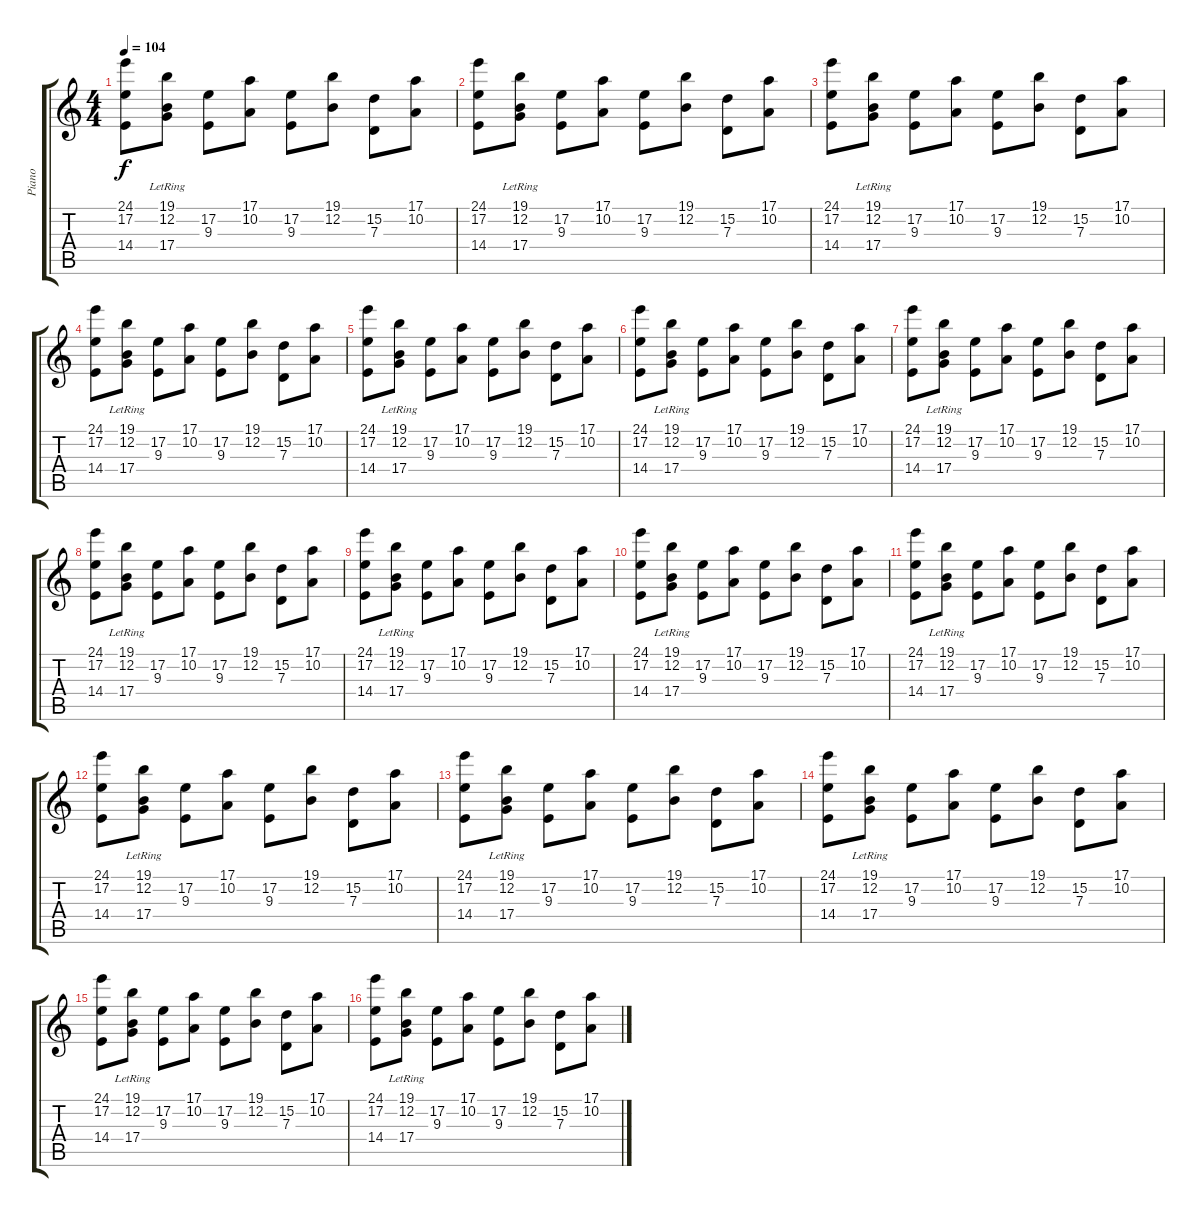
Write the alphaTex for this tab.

\track ("Piano" "Piano") {instrument brightacousticpiano}
\staff {score tabs}
\tuning (E4 B3 G3 D3 A2 E2) {hide}
\ts (4 4)
\tempo 104
\clef g2
\ks c
(24.1 17.2 14.4).8{dy f} (19.1 12.2 17.4{lr}).8 (17.2 9.3).8 (17.1 10.2).8 (17.2 9.3).8 (19.1 12.2).8 (15.2 7.3).8 (17.1 10.2).8 |
(24.1 17.2 14.4).8 (19.1 12.2 17.4{lr}).8 (17.2 9.3).8 (17.1 10.2).8 (17.2 9.3).8 (19.1 12.2).8 (15.2 7.3).8 (17.1 10.2).8 |
(24.1 17.2 14.4).8 (19.1 12.2 17.4{lr}).8 (17.2 9.3).8 (17.1 10.2).8 (17.2 9.3).8 (19.1 12.2).8 (15.2 7.3).8 (17.1 10.2).8 |
(24.1 17.2 14.4).8 (19.1 12.2 17.4{lr}).8 (17.2 9.3).8 (17.1 10.2).8 (17.2 9.3).8 (19.1 12.2).8 (15.2 7.3).8 (17.1 10.2).8 |
(24.1 17.2 14.4).8 (19.1 12.2 17.4{lr}).8 (17.2 9.3).8 (17.1 10.2).8 (17.2 9.3).8 (19.1 12.2).8 (15.2 7.3).8 (17.1 10.2).8 |
(24.1 17.2 14.4).8 (19.1 12.2 17.4{lr}).8 (17.2 9.3).8 (17.1 10.2).8 (17.2 9.3).8 (19.1 12.2).8 (15.2 7.3).8 (17.1 10.2).8 |
(24.1 17.2 14.4).8 (19.1 12.2 17.4{lr}).8 (17.2 9.3).8 (17.1 10.2).8 (17.2 9.3).8 (19.1 12.2).8 (15.2 7.3).8 (17.1 10.2).8 |
(24.1 17.2 14.4).8 (19.1 12.2 17.4{lr}).8 (17.2 9.3).8 (17.1 10.2).8 (17.2 9.3).8 (19.1 12.2).8 (15.2 7.3).8 (17.1 10.2).8 |
(24.1 17.2 14.4).8 (19.1 12.2 17.4{lr}).8 (17.2 9.3).8 (17.1 10.2).8 (17.2 9.3).8 (19.1 12.2).8 (15.2 7.3).8 (17.1 10.2).8 |
(24.1 17.2 14.4).8 (19.1 12.2 17.4{lr}).8 (17.2 9.3).8 (17.1 10.2).8 (17.2 9.3).8 (19.1 12.2).8 (15.2 7.3).8 (17.1 10.2).8 |
(24.1 17.2 14.4).8 (19.1 12.2 17.4{lr}).8 (17.2 9.3).8 (17.1 10.2).8 (17.2 9.3).8 (19.1 12.2).8 (15.2 7.3).8 (17.1 10.2).8 |
(24.1 17.2 14.4).8 (19.1 12.2 17.4{lr}).8 (17.2 9.3).8 (17.1 10.2).8 (17.2 9.3).8 (19.1 12.2).8 (15.2 7.3).8 (17.1 10.2).8 |
(24.1 17.2 14.4).8 (19.1 12.2 17.4{lr}).8 (17.2 9.3).8 (17.1 10.2).8 (17.2 9.3).8 (19.1 12.2).8 (15.2 7.3).8 (17.1 10.2).8 |
(24.1 17.2 14.4).8 (19.1 12.2 17.4{lr}).8 (17.2 9.3).8 (17.1 10.2).8 (17.2 9.3).8 (19.1 12.2).8 (15.2 7.3).8 (17.1 10.2).8 |
(24.1 17.2 14.4).8 (19.1 12.2 17.4{lr}).8 (17.2 9.3).8 (17.1 10.2).8 (17.2 9.3).8 (19.1 12.2).8 (15.2 7.3).8 (17.1 10.2).8 |
(24.1 17.2 14.4).8 (19.1 12.2 17.4{lr}).8 (17.2 9.3).8 (17.1 10.2).8 (17.2 9.3).8 (19.1 12.2).8 (15.2 7.3).8 (17.1 10.2).8
